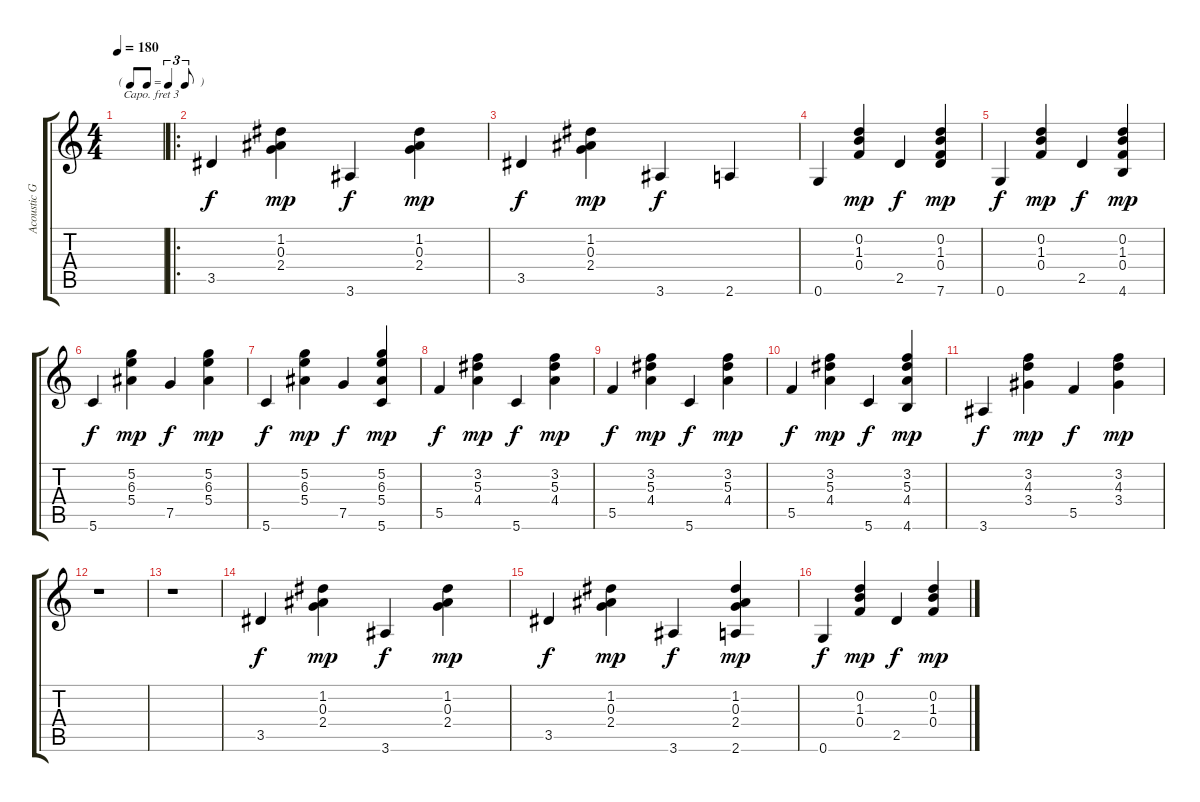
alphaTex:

\track ("Acoustic Guitar" "Acoustic G") {instrument acousticguitarnylon}
\staff {score tabs}
\capo 3
\tuning (E4 B3 G3 D3 A2 E2) {hide}
\ts (4 4)
\tf triplet8th
\tempo 180
\clef g2
\ks c
|
\ro
3.5.4 (1.2 0.3 2.4).4{dy mp} 3.6.4{dy f} (1.2 0.3 2.4).4{dy mp} |
3.5.4{dy f} (1.2 0.3 2.4).4{dy mp} 3.6.4{dy f} 2.6.4 |
0.6.4 (0.2 1.3 0.4).4{dy mp} 2.5.4{dy f} (0.2 1.3 0.4 7.6).4{dy mp} |
0.6.4{dy f} (0.2 1.3 0.4).4{dy mp} 2.5.4{dy f} (0.2 1.3 0.4 4.6).4{dy mp} |
5.6.4{dy f} (5.2 6.3 5.4).4{dy mp} 7.5.4{dy f} (5.2 6.3 5.4).4{dy mp} |
5.6.4{dy f} (5.2 6.3 5.4).4{dy mp} 7.5.4{dy f} (5.2 6.3 5.4 5.6).4{dy mp} |
5.5.4{dy f} (3.2 5.3 4.4).4{dy mp} 5.6.4{dy f} (3.2 5.3 4.4).4{dy mp} |
5.5.4{dy f} (3.2 5.3 4.4).4{dy mp} 5.6.4{dy f} (3.2 5.3 4.4).4{dy mp} |
5.5.4{dy f} (3.2 5.3 4.4).4{dy mp} 5.6.4{dy f} (3.2 5.3 4.4 4.6).4{dy mp} |
3.6.4{dy f} (3.2 4.3 3.4).4{dy mp} 5.5.4{dy f} (3.2 4.3 3.4).4{dy mp} |
r.1 |
r.1 |
3.5.4{dy f} (1.2 0.3 2.4).4{dy mp} 3.6.4{dy f} (1.2 0.3 2.4).4{dy mp} |
3.5.4{dy f} (1.2 0.3 2.4).4{dy mp} 3.6.4{dy f} (1.2 0.3 2.4 2.6).4{dy mp} |
0.6.4{dy f} (0.2 1.3 0.4).4{dy mp} 2.5.4{dy f} (0.2 1.3 0.4).4{dy mp}
